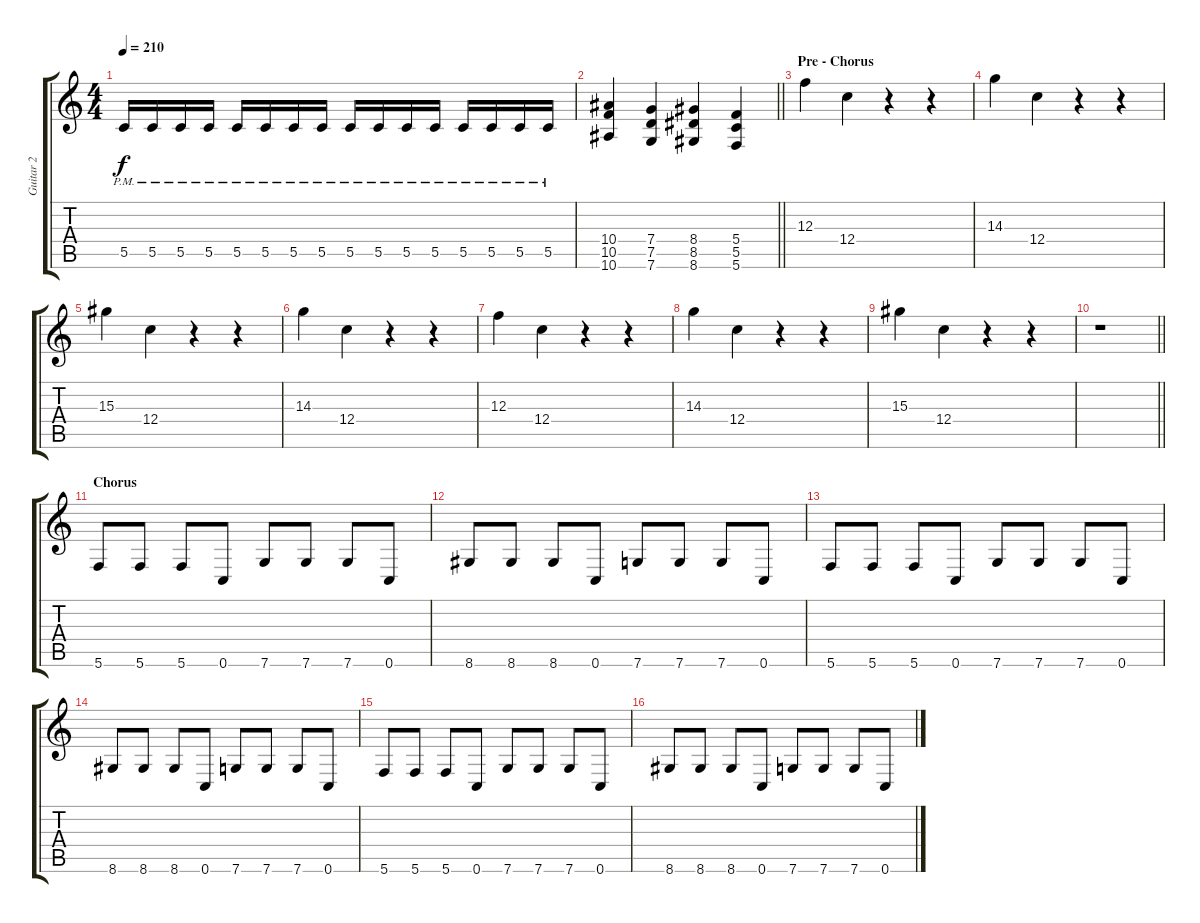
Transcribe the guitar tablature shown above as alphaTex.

\track ("Guitar 2" "Guitar 2") {instrument overdrivenguitar}
\staff {score tabs}
\tuning (D4 A3 F3 C3 G2 C2) {hide}
\ts (4 4)
\tempo 210
\clef g2
\ks c
5.5{pm}.16{dy f} 5.5{pm}.16 5.5{pm}.16 5.5{pm}.16 5.5{pm}.16 5.5{pm}.16 5.5{pm}.16 5.5{pm}.16 5.5{pm}.16 5.5{pm}.16 5.5{pm}.16 5.5{pm}.16 5.5{pm}.16 5.5{pm}.16 5.5{pm}.16 5.5{pm}.16 |
\barLineRight lightlight
(10.4 10.5 10.6).4 (7.4 7.5 7.6).4 (8.4 8.5 8.6).4 (5.4 5.5 5.6).4 |
\section ("" "Pre - Chorus")
12.3.4 12.4.4 r.4 r.4 |
14.3.4 12.4.4 r.4 r.4 |
15.3.4 12.4.4 r.4 r.4 |
14.3.4 12.4.4 r.4 r.4 |
12.3.4 12.4.4 r.4 r.4 |
14.3.4 12.4.4 r.4 r.4 |
15.3.4 12.4.4 r.4 r.4 |
\barLineRight lightlight
r.1 |
\section ("" "Chorus")
5.6.8 5.6.8 5.6.8 0.6.8 7.6.8 7.6.8 7.6.8 0.6.8 |
8.6.8 8.6.8 8.6.8 0.6.8 7.6.8 7.6.8 7.6.8 0.6.8 |
5.6.8 5.6.8 5.6.8 0.6.8 7.6.8 7.6.8 7.6.8 0.6.8 |
8.6.8 8.6.8 8.6.8 0.6.8 7.6.8 7.6.8 7.6.8 0.6.8 |
5.6.8 5.6.8 5.6.8 0.6.8 7.6.8 7.6.8 7.6.8 0.6.8 |
8.6.8 8.6.8 8.6.8 0.6.8 7.6.8 7.6.8 7.6.8 0.6.8
